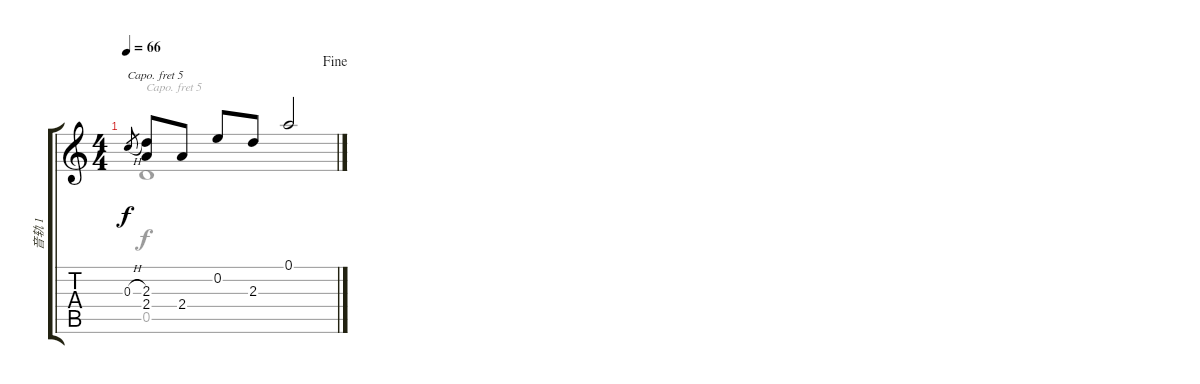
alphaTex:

\track ("音轨 1" "音轨 1") {instrument acousticguitarsteel}
\staff {score tabs}
\capo 5
\tuning (E4 B3 G3 D3 A2 E2) {hide}
\voice
\ts (4 4)
\jump fine
\tempo 66
\clef g2
\ks aminor
0.3{h}.8{gr dy f} (2.3 2.4).8 2.4.8 0.2.8 2.3.8 0.1.2
\voice
\clef g2
\ottava regular
\simile none
\ks aminor
0.5.1{dy f}
